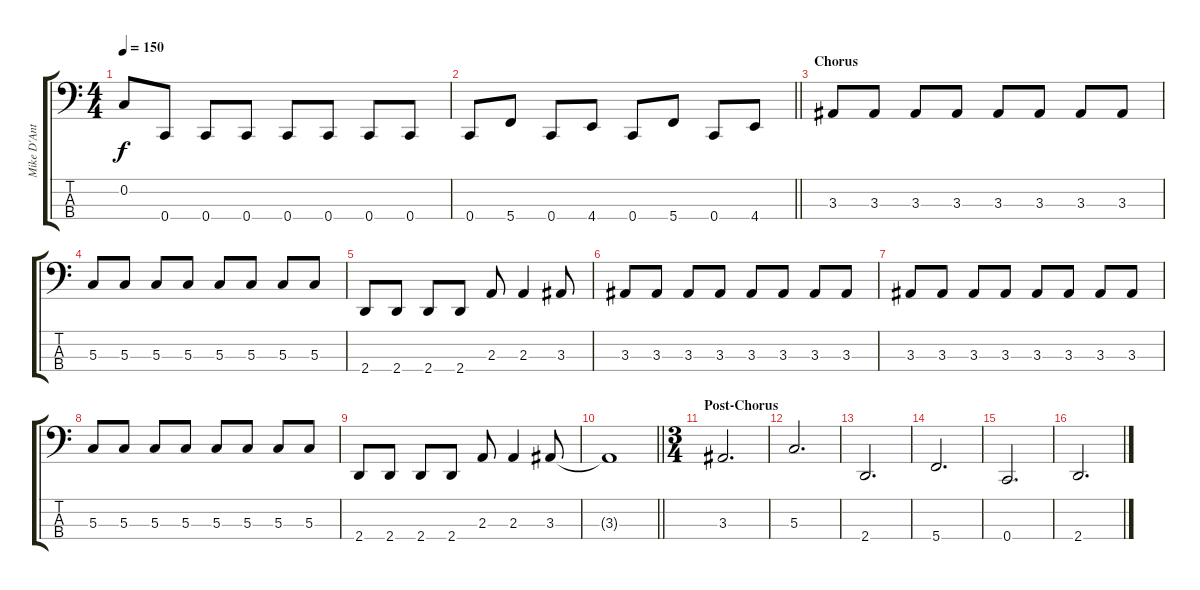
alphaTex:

\track ("Mike D'Antonio" "Mike D'Ant") {instrument electricbassfinger}
\staff {score tabs}
\tuning (F2 C2 G1 C1) {hide}
\ts (4 4)
\tempo 150
\clef f4
\ks c
0.2.8{dy f} 0.4.8 0.4.8 0.4.8 0.4.8 0.4.8 0.4.8 0.4.8 |
\barLineRight lightlight
0.4.8 5.4.8 0.4.8 4.4.8 0.4.8 5.4.8 0.4.8 4.4.8 |
\section ("" "Chorus")
3.3.8 3.3.8 3.3.8 3.3.8 3.3.8 3.3.8 3.3.8 3.3.8 |
5.3.8 5.3.8 5.3.8 5.3.8 5.3.8 5.3.8 5.3.8 5.3.8 |
2.4.8 2.4.8 2.4.8 2.4.8 2.3.8 2.3.4 3.3.8 |
3.3.8 3.3.8 3.3.8 3.3.8 3.3.8 3.3.8 3.3.8 3.3.8 |
3.3.8 3.3.8 3.3.8 3.3.8 3.3.8 3.3.8 3.3.8 3.3.8 |
5.3.8 5.3.8 5.3.8 5.3.8 5.3.8 5.3.8 5.3.8 5.3.8 |
2.4.8 2.4.8 2.4.8 2.4.8 2.3.8 2.3.4 3.3.8 |
\barLineRight lightlight
3.3{t}.1 |
\ts (3 4)
\section ("" "Post-Chorus")
3.3.2{d} |
5.3.2{d} |
2.4.2{d} |
5.4.2{d} |
0.4.2{d} |
2.4.2{d}
